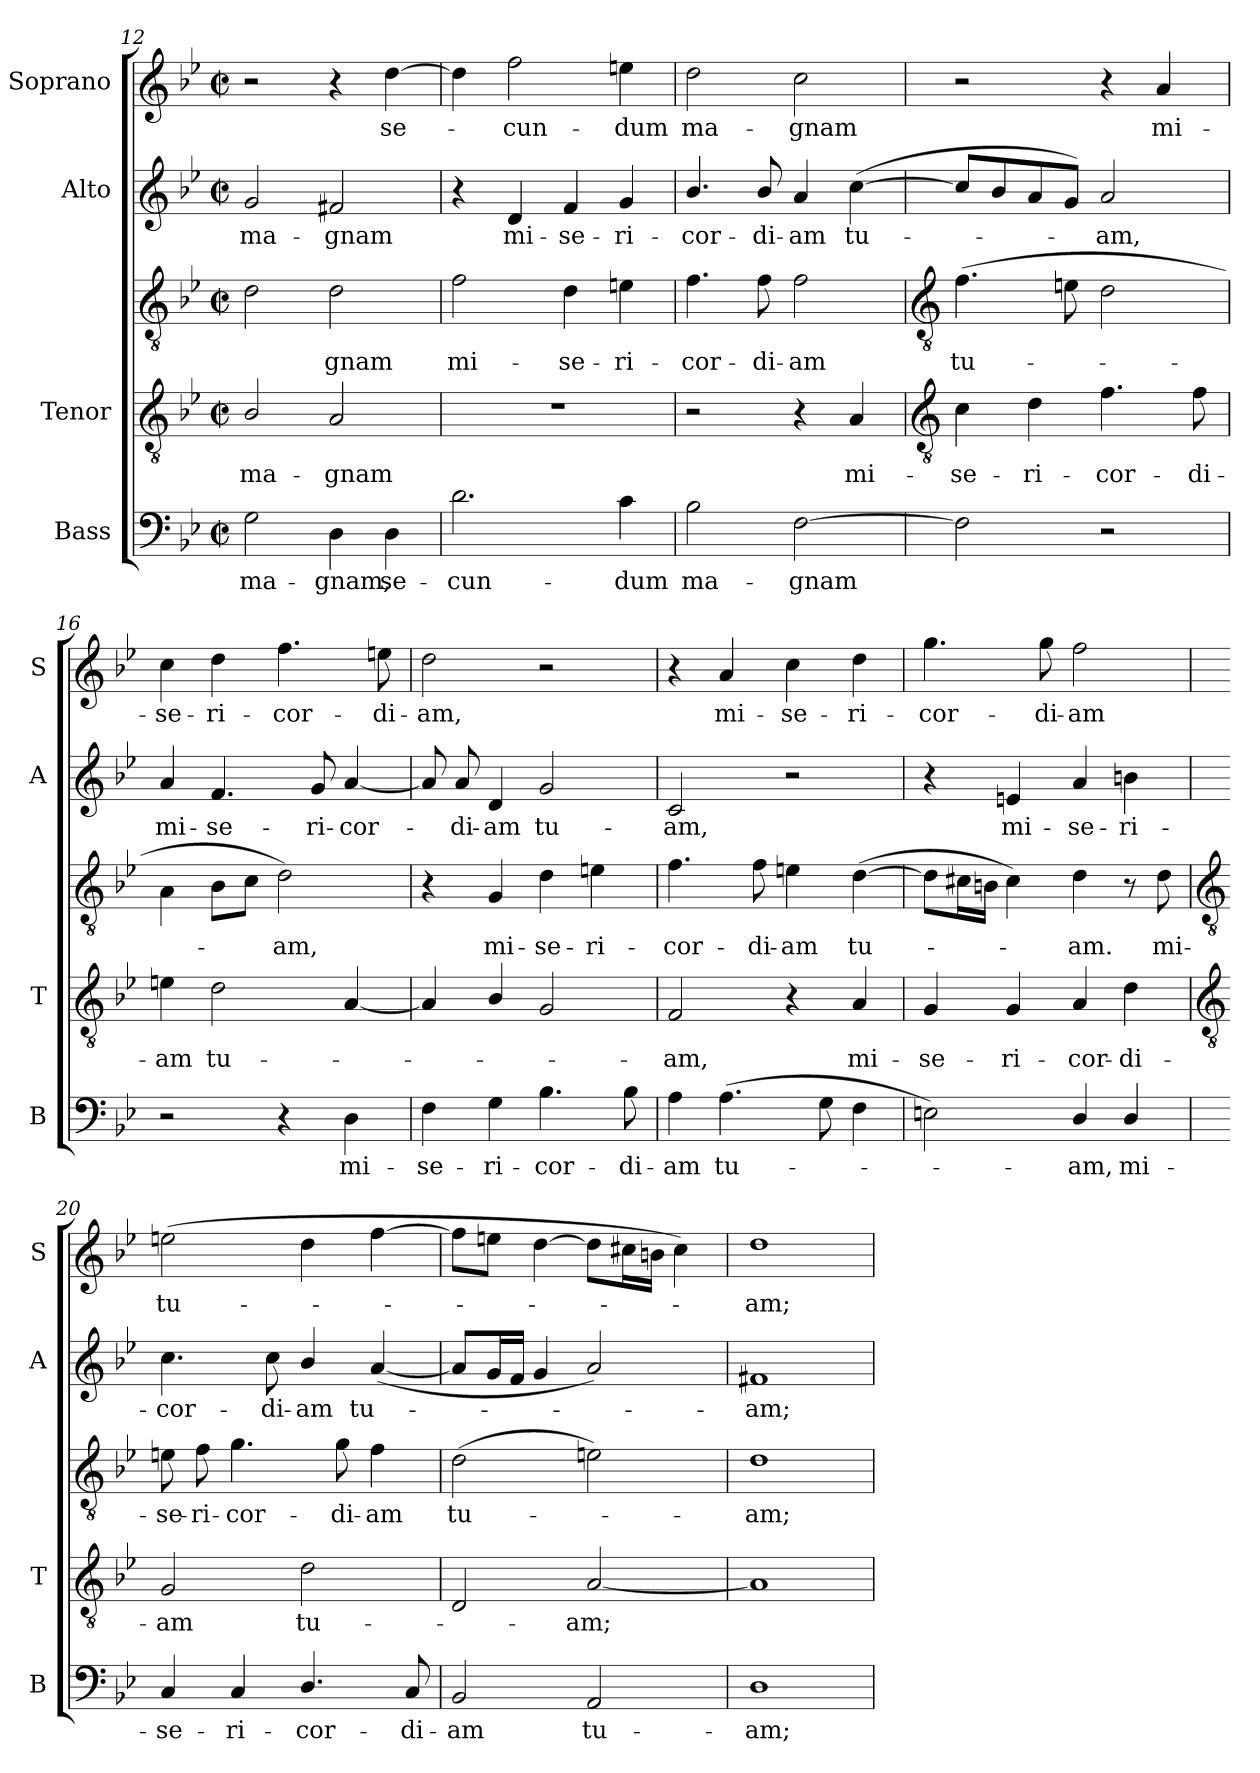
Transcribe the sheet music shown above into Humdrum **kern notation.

**kern	**text	**kern	**text	**kern	**text	**kern	**text	**kern	**text
*part4	*part4	*part3	*part3	*part3	*part3	*part2	*part2	*part1	*part1
*staff5	*staff5	*staff4	*staff4	*staff3	*staff3	*staff2	*staff2	*staff1	*staff1
*I"Bass	*	*I"Tenor	*	*	*	*I"Alto	*	*I"Soprano	*
*I'B	*	*I'T	*	*	*	*I'A	*	*I'S	*
*clefF4	*	*clefGv2	*	*clefGv2	*	*clefG2	*	*clefG2	*
*k[b-e-]	*	*k[b-e-]	*	*k[b-e-]	*	*k[b-e-]	*	*k[b-e-]	*
*B-:	*	*B-:	*	*B-:	*	*B-:	*	*B-:	*
*M2/2	*	*M2/2	*	*M2/2	*	*M2/2	*	*M2/2	*
*met(c|)	*	*met(c|)	*	*met(c|)	*	*met(c|)	*	*met(c|)	*
=12	=12	=12	=12	=12	=12	=12	=12	=12	=12
!	!LO:LY:b	!	!LO:LY:b	!	!	!	!LO:LY:b	!	!
2G	ma-	2B-/	ma-	2d	.	2g	ma-	2r	.
!	!LO:LY:b	!	!LO:LY:b	!	!LO:LY:b	!	!LO:LY:b	!	!
4D	-gnam,	2A	-gnam	2d	gnam	2f#X	-gnam	4r	.
!	!LO:LY:b	!	!	!	!	!	!	!	!LO:LY:b
4D	se-	.	.	.	.	.	.	[4dd	se-
=13	=13	=13	=13	=13	=13	=13	=13	=13	=13
!	!LO:LY:b	!	!	!	!LO:LY:b	!	!	!	!
2.d	-cun-	1r	.	2f	mi-	4r	.	4dd]	.
!	!	!	!	!	!	!	!LO:LY:b	!	!LO:LY:b
.	.	.	.	.	.	4d	mi-	2ff	cun-
!	!	!	!	!	!LO:LY:b	!	!LO:LY:b	!	!
.	.	.	.	4d	-se-	4f	-se-	.	.
!	!LO:LY:b	!	!	!	!LO:LY:b	!	!LO:LY:b	!	!LO:LY:b
4c	-dum	.	.	4en	-ri-	4g	-ri-	4een	-dum
=14	=14	=14	=14	=14	=14	=14	=14	=14	=14
!	!LO:LY:b	!	!	!	!LO:LY:b	!	!LO:LY:b	!	!LO:LY:b
2B-	ma-	2r	.	4.f	-cor-	4.b-/	-cor-	2dd	ma-
!	!	!	!	!	!LO:LY:b	!	!LO:LY:b	!	!
.	.	.	.	8f	-di-	8b-/	-di-	.	.
!	!LO:LY:b	!	!	!	!LO:LY:b	!	!LO:LY:b	!	!LO:LY:b
[2F	-gnam	4r	.	2f	-am	4a	-am	2cc	-gnam
!	!	!	!LO:LY:b	!	!	!	!LO:LY:b	!	!
.	.	4A	mi-	.	.	(<[4cc	tu-	.	.
!!LO:LB:g=z
=15	=15	=15	=15	=15	=15	=15	=15	=15	=15
*	*	*clefGv2	*	*clefGv2	*	*	*	*	*
!	!	!	!LO:LY:b	!	!LO:LY:b	!	!	!	!
2F]	.	4c	se-	(>4.f	-tu-	8ccL]	.	2r	.
.	.	.	.	.	.	8b-	.	.	.
!	!	!	!LO:LY:b	!	!	!	!	!	!
.	.	4d	-ri-	.	.	8a	.	.	.
.	.	.	.	8en	.	8gJ)	.	.	.
!	!	!	!LO:LY:b	!	!	!	!LO:LY:b	!	!
2r	.	4.f	-cor-	2d	.	2a	am,	4r	.
!	!	!	!	!	!	!	!	!	!LO:LY:b
.	.	.	.	.	.	.	.	4a	mi-
!	!	!	!LO:LY:b	!	!	!	!	!	!
.	.	8f	-di-	.	.	.	.	.	.
=16	=16	=16	=16	=16	=16	=16	=16	=16	=16
!	!	!	!LO:LY:b	!	!	!	!LO:LY:b	!	!LO:LY:b
2r	.	4en	am	4A\	.	4a	mi-	4cc	-se-
!	!	!	!LO:LY:b	!	!	!	!LO:LY:b	!	!LO:LY:b
.	.	2d	tu-	8B-L	.	4.f	-se-	4dd	-ri-
.	.	.	.	8cJ	.	.	.	.	.
!	!	!	!	!	!LO:LY:b	!	!	!	!LO:LY:b
4r	.	.	.	2d)	-am,	.	.	4.ff	-cor-
!	!	!	!	!	!	!	!LO:LY:b	!	!
.	.	.	.	.	.	8g	-ri-	.	.
!	!LO:LY:b	!	!	!	!	!	!LO:LY:b	!	!
4D	mi-	[4A	.	.	.	[4a	-cor-	.	.
!	!	!	!	!	!	!	!	!	!LO:LY:b
.	.	.	.	.	.	.	.	8een	-di-
=17	=17	=17	=17	=17	=17	=17	=17	=17	=17
!	!LO:LY:b	!	!	!	!	!	!	!	!LO:LY:b
4F	-se-	4A]	.	4r	.	8a]	.	2dd	-am,
!	!	!	!	!	!	!	!LO:LY:b	!	!
.	.	.	.	.	.	8a	di-	.	.
!	!LO:LY:b	!	!	!	!LO:LY:b	!	!LO:LY:b	!	!
4G	-ri-	4B-/	.	4G	mi-	4d	-am	.	.
!	!LO:LY:b	!	!	!	!LO:LY:b	!	!LO:LY:b	!	!
4.B-	-cor-	2G	.	4d	-se-	2g	tu-	2r	.
!	!	!	!	!	!LO:LY:b	!	!	!	!
.	.	.	.	4en	-ri-	.	.	.	.
!	!LO:LY:b	!	!	!	!	!	!	!	!
8B-	-di-	.	.	.	.	.	.	.	.
=18	=18	=18	=18	=18	=18	=18	=18	=18	=18
!	!LO:LY:b	!	!LO:LY:b	!	!LO:LY:b	!	!LO:LY:b	!	!
4A	-am	2F	am,	4.f	-cor-	2c	-am,	4r	.
!	!LO:LY:b	!	!	!	!	!	!	!	!LO:LY:b
(>4.A	tu-	.	.	.	.	.	.	4a	mi-
!	!	!	!	!	!LO:LY:b	!	!	!	!
.	.	.	.	8f	-di-	.	.	.	.
!	!	!	!	!	!LO:LY:b	!	!	!	!LO:LY:b
.	.	4r	.	4en	-am	2r	.	4cc	-se-
8G	.	.	.	.	.	.	.	.	.
!	!	!	!LO:LY:b	!	!LO:LY:b	!	!	!	!LO:LY:b
4F	.	4A	mi-	(>[4d	tu-	.	.	4dd	-ri-
=19	=19	=19	=19	=19	=19	=19	=19	=19	=19
!	!	!	!LO:LY:b	!	!	!	!	!	!LO:LY:b
2En)	.	4G	-se-	8dL]	.	4r	.	4.gg	-cor-
.	.	.	.	16c#XL	.	.	.	.	.
.	.	.	.	16BnJJ	.	.	.	.	.
!	!	!	!LO:LY:b	!	!	!	!LO:LY:b	!	!
.	.	4G	-ri-	4c#)	.	4en	mi-	.	.
!	!	!	!	!	!	!	!	!	!LO:LY:b
.	.	.	.	.	.	.	.	8gg	-di-
!	!LO:LY:b	!	!LO:LY:b	!	!LO:LY:b	!	!LO:LY:b	!	!LO:LY:b
4D/	am,	4A	-cor-	4d	-am.	4a	-se-	2ff	-am
!	!LO:LY:b	!	!LO:LY:b	!	!	!	!LO:LY:b	!	!
4D/	mi-	4d	-di-	8r	.	4bn	-ri-	.	.
!	!	!	!	!	!LO:LY:b	!	!	!	!
.	.	.	.	8d	mi-	.	.	.	.
!!LO:LB:g=z
=20	=20	=20	=20	=20	=20	=20	=20	=20	=20
*	*	*clefGv2	*	*clefGv2	*	*	*	*	*
!	!LO:LY:b	!	!LO:LY:b	!	!LO:LY:b	!	!LO:LY:b	!	!LO:LY:b
4C	-se-	2G	am	8en	-se-	4.cc	-cor-	(>2een	tu-
!	!	!	!	!	!LO:LY:b	!	!	!	!
.	.	.	.	8f	-ri-	.	.	.	.
!	!LO:LY:b	!	!	!	!LO:LY:b	!	!	!	!
4C	-ri-	.	.	4.g	-cor-	.	.	.	.
!	!	!	!	!	!	!	!LO:LY:b	!	!
.	.	.	.	.	.	8cc	-di-	.	.
!	!LO:LY:b	!	!LO:LY:b	!	!	!	!LO:LY:b	!	!
4.D/	-cor-	2d	tu-	.	.	4b-/	-am	4dd	.
!	!	!	!	!	!LO:LY:b	!	!	!	!
.	.	.	.	8g	-di-	.	.	.	.
!	!	!	!	!	!LO:LY:b	!	!LO:LY:b	!	!
.	.	.	.	4f	-am	(<[4a	tu-	[4ff	.
!	!LO:LY:b	!	!	!	!	!	!	!	!
8C	-di-	.	.	.	.	.	.	.	.
=21	=21	=21	=21	=21	=21	=21	=21	=21	=21
!	!LO:LY:b	!	!	!	!LO:LY:b	!	!	!	!
2BB-	-am	2D	.	(>2d	tu-	8aL]	.	8ffL]	.
.	.	.	.	.	.	16gL	.	8eenJ	.
.	.	.	.	.	.	16fJJ	.	.	.
.	.	.	.	.	.	4g	.	[4dd	.
!	!LO:LY:b	!	!LO:LY:b	!	!	!	!	!	!
2AA	tu-	[2A	am;	2en)	.	2a)	.	8ddL]	.
.	.	.	.	.	.	.	.	16cc#XL	.
.	.	.	.	.	.	.	.	16bnJJ	.
.	.	.	.	.	.	.	.	4cc#)	.
=22	=22	=22	=22	=22	=22	=22	=22	=22	=22
!	!LO:LY:b	!	!	!	!LO:LY:b	!	!LO:LY:b	!	!LO:LY:b
1D	-am;	1A]	.	1d	am;	1f#X	am;	1dd	am;
=	=	=	=	=	=	=	=	=	=
*-	*-	*-	*-	*-	*-	*-	*-	*-	*-
